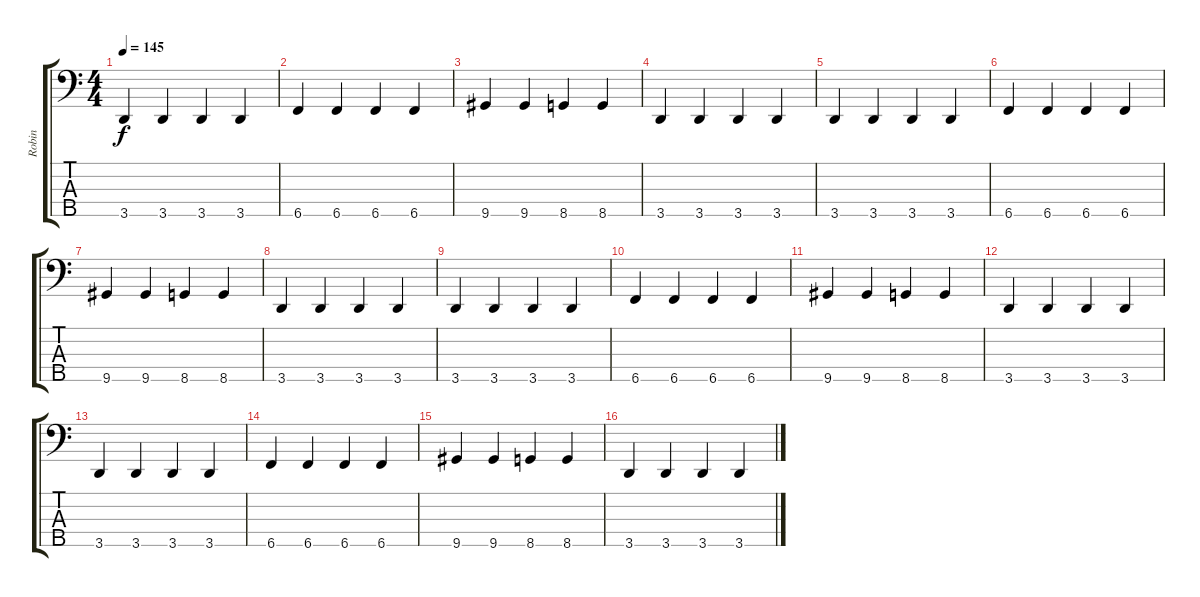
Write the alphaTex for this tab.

\track ("Robin" "Robin") {instrument electricbasspick}
\staff {score tabs}
\tuning (G2 D2 A1 E1 B0) {hide}
\ts (4 4)
\tempo 145
\clef f4
\ks c
3.5.4{dy f} 3.5.4 3.5.4 3.5.4 |
6.5.4 6.5.4 6.5.4 6.5.4 |
9.5.4 9.5.4 8.5.4 8.5.4 |
3.5.4 3.5.4 3.5.4 3.5.4 |
3.5.4 3.5.4 3.5.4 3.5.4 |
6.5.4 6.5.4 6.5.4 6.5.4 |
9.5.4 9.5.4 8.5.4 8.5.4 |
3.5.4 3.5.4 3.5.4 3.5.4 |
3.5.4 3.5.4 3.5.4 3.5.4 |
6.5.4 6.5.4 6.5.4 6.5.4 |
9.5.4 9.5.4 8.5.4 8.5.4 |
3.5.4 3.5.4 3.5.4 3.5.4 |
3.5.4 3.5.4 3.5.4 3.5.4 |
6.5.4 6.5.4 6.5.4 6.5.4 |
9.5.4 9.5.4 8.5.4 8.5.4 |
3.5.4 3.5.4 3.5.4 3.5.4
